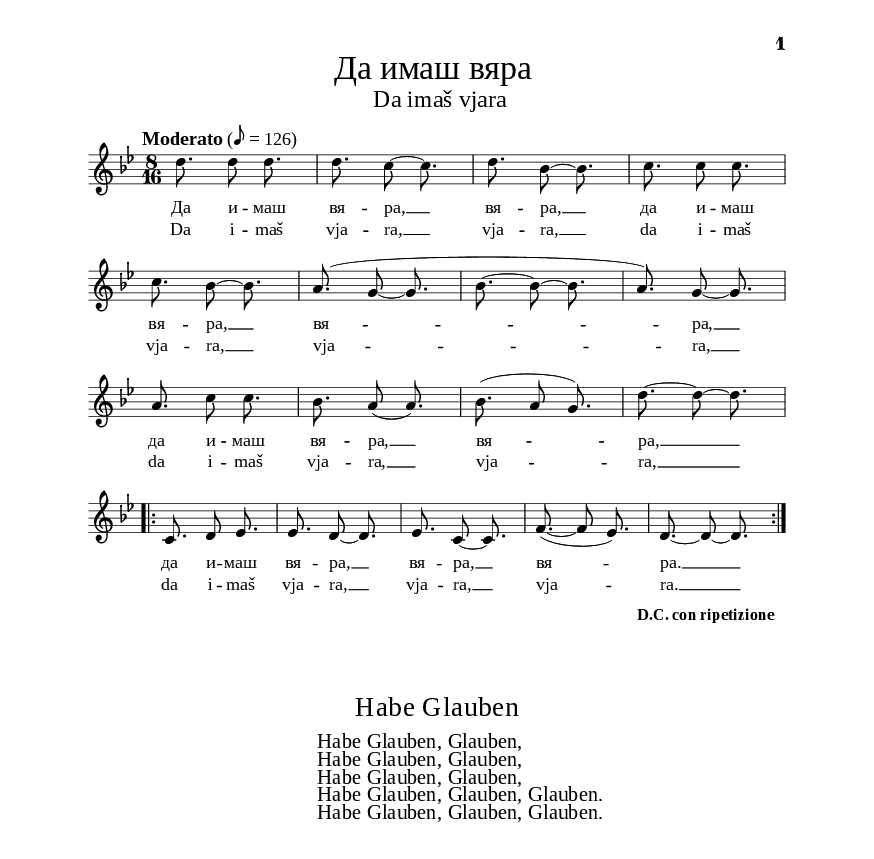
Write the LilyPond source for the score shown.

\version "2.24.3"

% include paper part and global functions
\include "include/globals.ily"

\bookpart {
  \label #'ref110_1
  \tocItem \markup "Да имаш вяра – Da imaš vjara"
  \include "include/bookpart-paper.ily"
  \score {
    \include "include/score-layout.ily"


    \new Voice \relative c' {
      \clef treble
      \key g \minor
      \time 8/16
      \tempoFunc "Moderato" 8 "126"
      \autoBeamOff

      d'8. d8 d8. | % 2
      d8. c8 ~ c8. | % 3
      d8. bes8 ~ bes8. | % 4
      c8. c8 c8. \break | % 5
      c8. bes8 ~ bes8. | % 6
      a8. ( g8 ~ g8. | % 7
      bes8. ~ bes8 ~ bes8. | % 8
      a8. ) g8 ~ g8. \break | % 9
      a8. c8 c8. |
      bes8. a8 ( a8. ) | % 11
      bes8. ( a8 g8. ) | % 12
      d'8. ~ d8 ~ d8. \break | % 13
      \bar ".|:-|"
      c,8. d8 es8. | % 14
      es8. d8 ~ d8. | % 15
      es8. c8 ~ c8. | % 16
      f8. ( ~ f8 es8. ) | % 17
      d8. ~ d8 ~ d8.
      \bar ":|."

    }

    \addlyrics {
      Да и -- маш
      вя -- ра, __ вя -- ра, __ да и -- маш вя -- ра, __ вя --
      ра, __ да и -- маш вя -- ра, __ вя -- ра, __ да и --
      маш вя -- ра, __ вя -- ра, __ вя -- ра. __}
      \addlyrics {
        Da i -- maš
        vja -- ra, __ vja -- ra, __ da i -- maš vja -- ra, __ vja --
        ra, __ da i -- maš vja -- ra, __ vja -- ra, __ da i --
        maš vja -- ra, __ vja -- ra, __ vja -- ra. __}

        \header {
          title = \titleFunc "Да имаш вяра "" Da imaš vjara"
        }

        \midi{}

      } % score

      \markup \empty-one
      \markup \dc-one "D.C. con ripetizione"


      % include foreign translation(s) of the song

      \markup \vspace #3
      \version "2.24.3"

\markup \fill-line { \fontsize #deTitleFontSize "Habe Glauben" }
\markup \null
\markup \null
\markup \abs-fontsize #10 {
  \hspace #30
  \override #`(baseline-skip . ,deCoupletBaselineSkip)

  \column { 
    \line { " " Habe Glauben, Glauben,}
    \line { " " Habe Glauben, Glauben,}
    \line { " " Habe Glauben, Glauben,}
    \line { " " Habe Glauben, Glauben, Glauben. }
    \line { " " Habe Glauben, Glauben, Glauben. }


  }


}


    } % bookpart
